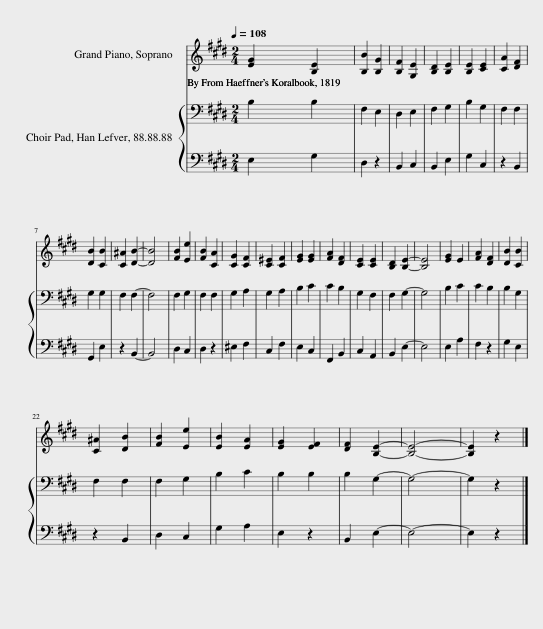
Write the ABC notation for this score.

X:1
%%score 1 { 2 | 3 }
L:1/8
Q:1/4=108
M:2/4
I:linebreak $
K:E
V:1 treble
V:2 bass
V:3 bass
V:1
 [EG]2 [B,E]2 | [B,B]2 [B,G]2 | [B,F]2 [G,E]2 | [B,D]2 [B,E]2 | [B,E]2 [CE]2 | %5
 [CA]2 [DF]2 |$ [DB]2 [CB]2 | [C^A]2 [DB]2- | [DB]4 | [FB]2 [Ee]2 | %10
 [FB]2 [CA]2 | [CG]2 [CF]2 | [C^E]2 [CF]2 | [EG]2 [EG]2 | [FA]2 [DF]2 | %15
 [CE]2 [CE]2 | [B,D]2 [B,E]2- | [B,E]4 | [EG]2 E2 | [FA]2 [DF]2 | %20
 [DB]2 [CB]2 |$ [C^A]2 [DB]2 | [FB]2 [Ee]2 | [EB]2 [EA]2 | [EG]2 [EF]2 | %25
 [DF]2 [B,E]2- | [B,E]4- | [B,E]2 z2 |] %28
V:2
 B,2 B,2 | F,2 E,2 | D,2 E,2 | F,2 G,2 | B,2 G,2 | %5
 F,2 F,2 |$ G,2 G,2 | F,2 F,2- | F,4 | F,2 G,2 | %10
 F,2 F,2 | G,2 A,2 | G,2 A,2 | B,2 C2 | C2 B,2 | %15
 G,2 F,2 | F,2 G,2- | G,4 | B,2 C2 | C2 B,2 | %20
 B,2 G,2 |$ F,2 F,2 | F,2 G,2 | B,2 C2 | B,2 B,2 | %25
 B,2 G,2- | G,4- | G,2 z2 |] %28
V:3
 E,2 G,2 | D,2 z2 | B,,2 C,2 | B,,2 E,2 | G,2 C,2 | %5
 z2 B,,2 |$ G,,2 E,2 | z2 B,,2- | B,,4 | D,2 C,2 | %10
 D,2 z2 | ^E,2 F,2 | C,2 F,2 | E,2 C,2 | F,,2 B,,2 | %15
 C,2 A,,2 | B,,2 E,2- | E,4 | E,2 A,2 | F,2 z2 | %20
 G,2 E,2 |$ z2 B,,2 | D,2 C,2 | G,2 A,2 | E,2 z2 | %25
 B,,2 E,2- | E,4- | E,2 z2 |] %28
